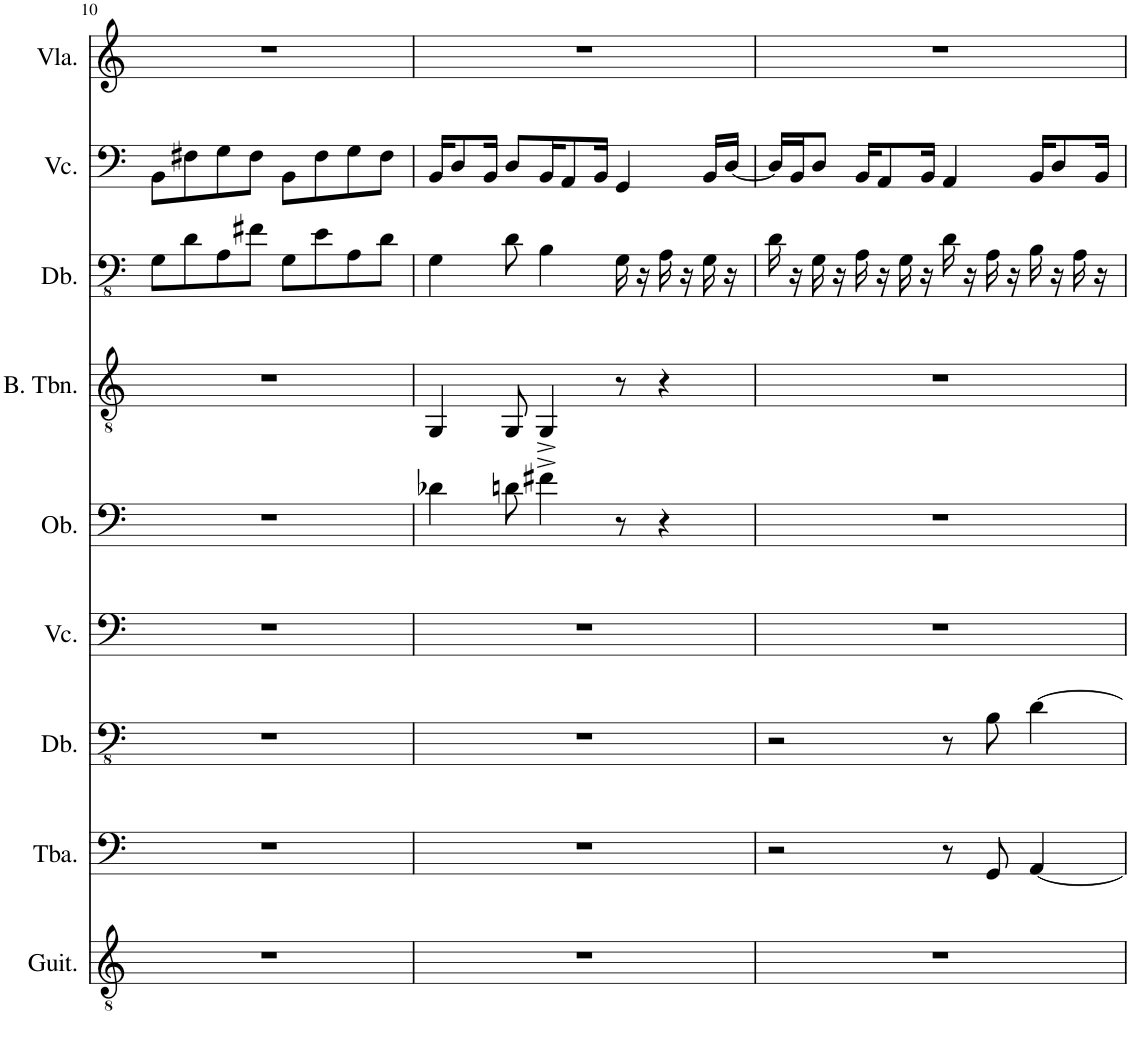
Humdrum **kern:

**kern	**kern	**kern	**kern	**kern	**kern	**kern	**kern	**kern
*part9	*part8	*part7	*part6	*part5	*part4	*part3	*part2	*part1
*staff9	*staff8	*staff7	*staff6	*staff5	*staff4	*staff3	*staff2	*staff1
*I"Classical Guitar	*I"Tuba	*I"Double Bass	*I"Violoncello	*I"Oboe	*I"Bass Trombone	*I"Double Bass	*I"Violoncello	*I"Viola
*I'Guit.	*I'Tba.	*I'Db.	*I'Vc.	*I'Ob.	*I'B. Tbn.	*I'Db.	*I'Vc.	*I'Vla.
!!LO:PB:g=z
*clefGv2	*clefF4	*clefFv4	*clefF4	*clefF4	*clefGv2	*clefFv4	*clefF4	*clefG2
*	*	*Trd7c12	*	*	*	*Trd7c12	*	*
*k[]	*k[]	*k[]	*k[]	*k[]	*k[]	*k[]	*k[]	*k[]
*M4/4	*M4/4	*M4/4	*M4/4	*M4/4	*M4/4	*M4/4	*M4/4	*M4/4
=10	=10	=10	=10	=10	=10	=10	=10	=10
1r	1r	1r	1r	1r	1r	8GG\L	8BB\L	1r
.	.	.	.	.	.	8D\	8F#X\	.
.	.	.	.	.	.	8AA\	8G\	.
.	.	.	.	.	.	8F#X\J	8F#\J	.
.	.	.	.	.	.	8GG\L	8BB\L	.
.	.	.	.	.	.	8E\	8F#\	.
.	.	.	.	.	.	8AA\	8G\	.
.	.	.	.	.	.	8D\J	8F#\J	.
=11	=11	=11	=11	=11	=11	=11	=11	=11
1r	1r	1r	1r	4d-X\	4GG/	4GG\	16BB/KL	1r
.	.	.	.	.	.	.	8D/	.
.	.	.	.	.	.	.	16BB/Jk	.
.	.	.	.	8dn\	8GG/	8D\	8D/L	.
.	.	.	.	4f#X^\	4GG^/	4BB\	16BB/K	.
.	.	.	.	.	.	.	8AA/	.
.	.	.	.	.	.	.	16BB/Jk	.
.	.	.	.	8r	8r	16GG\	4GG/	.
.	.	.	.	.	.	16r	.	.
.	.	.	.	4r	4r	16AA\	.	.
.	.	.	.	.	.	16r	.	.
.	.	.	.	.	.	16GG\	16BB/LL	.
.	.	.	.	.	.	16r	[16D/JJ	.
=12	=12	=12	=12	=12	=12	=12	=12	=12
1r	2r	2r	1r	1r	1r	16D\	16D/LL]	1r
.	.	.	.	.	.	16r	16BB/J	.
.	.	.	.	.	.	16GG\	8D/J	.
.	.	.	.	.	.	16r	.	.
.	.	.	.	.	.	16AA\	16BB/KL	.
.	.	.	.	.	.	16r	8AA/	.
.	.	.	.	.	.	16GG\	.	.
.	.	.	.	.	.	16r	16BB/Jk	.
.	8r	8r	.	.	.	16D\	4AA/	.
.	.	.	.	.	.	16r	.	.
.	8GG/	8BB\	.	.	.	16AA\	.	.
.	.	.	.	.	.	16r	.	.
.	[4AA/	[4D\	.	.	.	16BB\	16BB/KL	.
.	.	.	.	.	.	16r	8D/	.
.	.	.	.	.	.	16AA\	.	.
.	.	.	.	.	.	16r	16BB/Jk	.
=	=	=	=	=	=	=	=	=
*-	*-	*-	*-	*-	*-	*-	*-	*-
